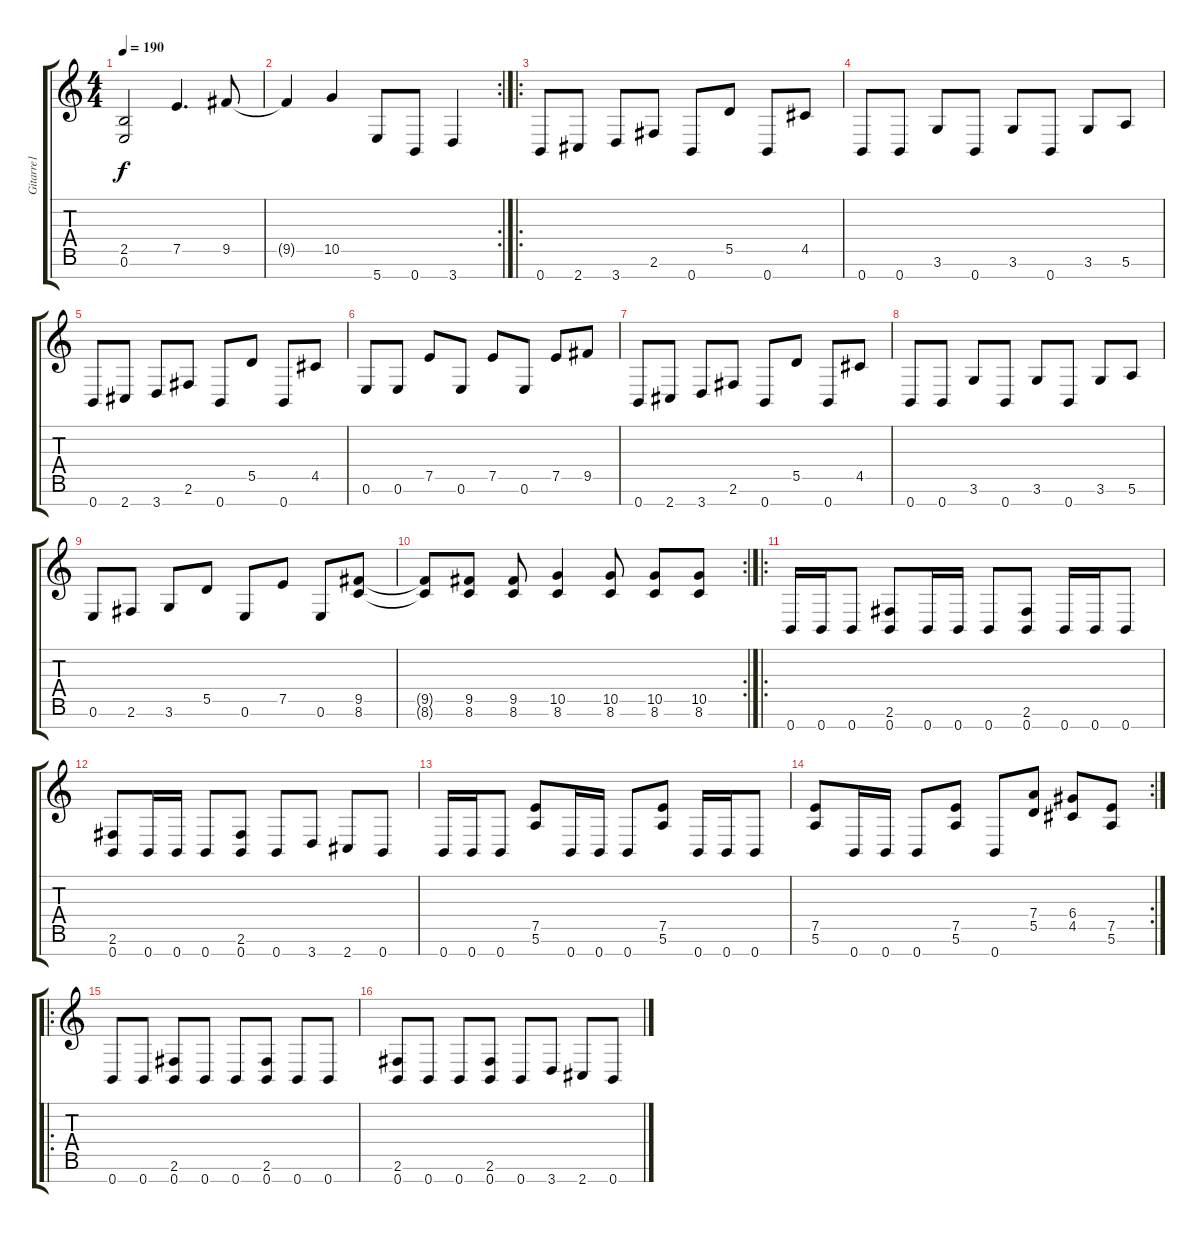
\track ("Gitarre1" "Gitarre1") {instrument distortionguitar}
\staff {score tabs}
\tuning (E4 B3 G3 D3 A2 E2 B1) {hide}
\ts (4 4)
\tempo 190
\clef g2
\ks c
(2.5 0.6).2{dy f} 7.5.4{d} 9.5.8 |
\rc 2
9.5{t}.4 10.5.4 5.7.8 0.7.8 3.7.4 |
\ro
0.7.8 2.7.8 3.7.8 2.6.8 0.7.8 5.5.8 0.7.8 4.5.8 |
0.7.8 0.7.8 3.6.8 0.7.8 3.6.8 0.7.8 3.6.8 5.6.8 |
0.7.8 2.7.8 3.7.8 2.6.8 0.7.8 5.5.8 0.7.8 4.5.8 |
0.6.8 0.6.8 7.5.8 0.6.8 7.5.8 0.6.8 7.5.8 9.5.8 |
0.7.8 2.7.8 3.7.8 2.6.8 0.7.8 5.5.8 0.7.8 4.5.8 |
0.7.8 0.7.8 3.6.8 0.7.8 3.6.8 0.7.8 3.6.8 5.6.8 |
0.6.8 2.6.8 3.6.8 5.5.8 0.6.8 7.5.8 0.6.8 (9.5 8.6).8 |
\rc 2
(9.5{t} 8.6{t}).8 (9.5 8.6).8 (9.5 8.6).8 (10.5 8.6).4 (10.5 8.6).8 (10.5 8.6).8 (10.5 8.6).8 |
\ro
0.7.16 0.7.16 0.7.8 (2.6 0.7).8 0.7.16 0.7.16 0.7.8 (2.6 0.7).8 0.7.16 0.7.16 0.7.8 |
(2.6 0.7).8 0.7.16 0.7.16 0.7.8 (2.6 0.7).8 0.7.8 3.7.8 2.7.8 0.7.8 |
0.7.16 0.7.16 0.7.8 (7.5 5.6).8 0.7.16 0.7.16 0.7.8 (7.5 5.6).8 0.7.16 0.7.16 0.7.8 |
\rc 2
(7.5 5.6).8 0.7.16 0.7.16 0.7.8 (7.5 5.6).8 0.7.8 (7.4 5.5).8 (6.4 4.5).8 (7.5 5.6).8 |
\ro
0.7.8 0.7.8 (2.6 0.7).8 0.7.8 0.7.8 (2.6 0.7).8 0.7.8 0.7.8 |
(2.6 0.7).8 0.7.8 0.7.8 (2.6 0.7).8 0.7.8 3.7.8 2.7.8 0.7.8
